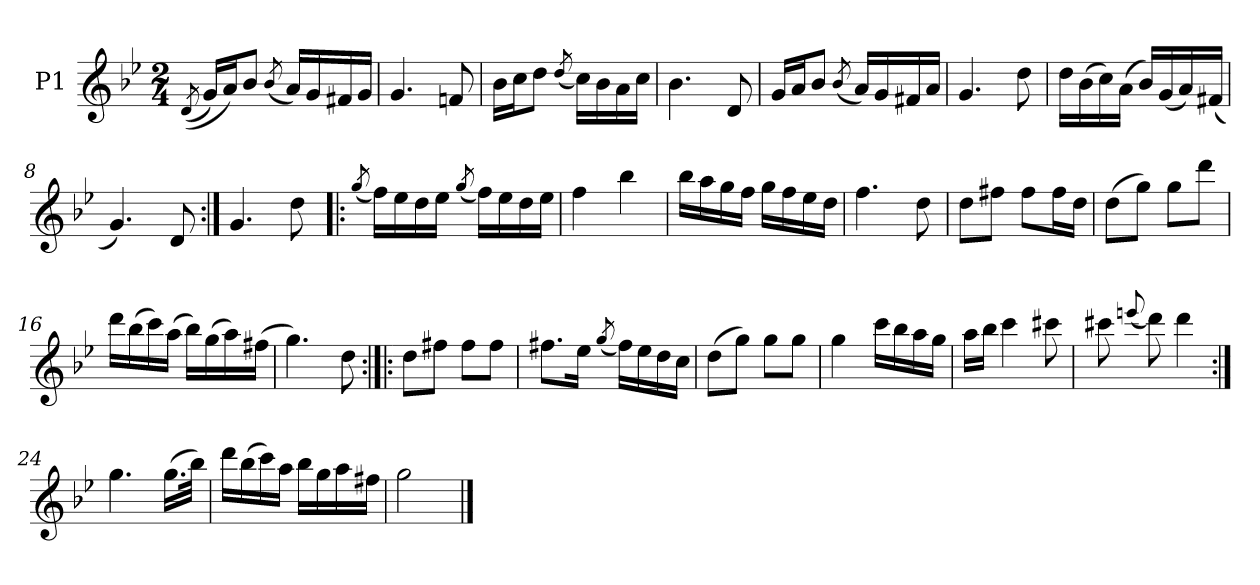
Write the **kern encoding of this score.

**kern
*part1
*staff1
*I"P1
*clefG2
*k[b-e-]
*g:
*M2/4
=1
((8qd/
16gLL)
16aJ)
8b-J
(8qb-/
16aLL)
16g
16f#X
16gJJ
=2
4.g
8fn
=3
16b-LL
16ccJ
8ddJ
(8qdd/
16ccLL)
16b-
16a
16ccJJ
=4
4.b-
8d
=5
16gLL
16aJ
8b-J
(8qb-/
16aLL)
16g
16f#X
16aJJ
=6
4.g
8dd
=7
16ddLL
(16b-
16cc)
(16aJJ
16b-LL)
(16g
16a)
(16f#XJJ
=8
4.g)
8d
=9:|!
4.g
8dd
=10!|:
(8qgg/
16ffLL)
16ee-
16dd
16ee-JJ
(8qgg/
16ffLL)
16ee-
16dd
16ee-JJ
=11
4ff
4bb-
=12
16bb-LL
16aa
16gg
16ffJJ
16ggLL
16ff
16ee-
16ddJJ
=13
4.ff
8dd
=14
8ddL
8ff#XJ
8ff#L
16ff#L
16ddJJ
=15
(8ddL
8ggJ)
8ggL
8dddJ
=16
16dddLL
(16bb-
16ccc)
(16aaJJ
16bb-LL)
(16gg
16aa)
(16ff#XJJ
=17
4.gg)
8dd
=18:|!|:
8ddL
8ff#XJ
8ff#L
8ff#J
=19
8.ff#XL
16ee-Jk
(8qgg/
16ff#LL)
16ee-
16dd
16ccJJ
=20
(8ddL
8ggJ)
8ggL
8ggJ
=21
4gg
16cccLL
16bb-
16aa
16ggJJ
=22
16aaLL
16bb-JJ
4ccc
8ccc#X
=23
8ccc#X
(8qqeeen/
8ddd)
4ddd
=24:|!
4.gg
(16.ggLL
32bb-JJk)
=25
16dddLL
(16bb-
16ccc)
16aaJJ
16bb-LL
16gg
16aa
16ff#XJJ
=26
2gg
==
*-
